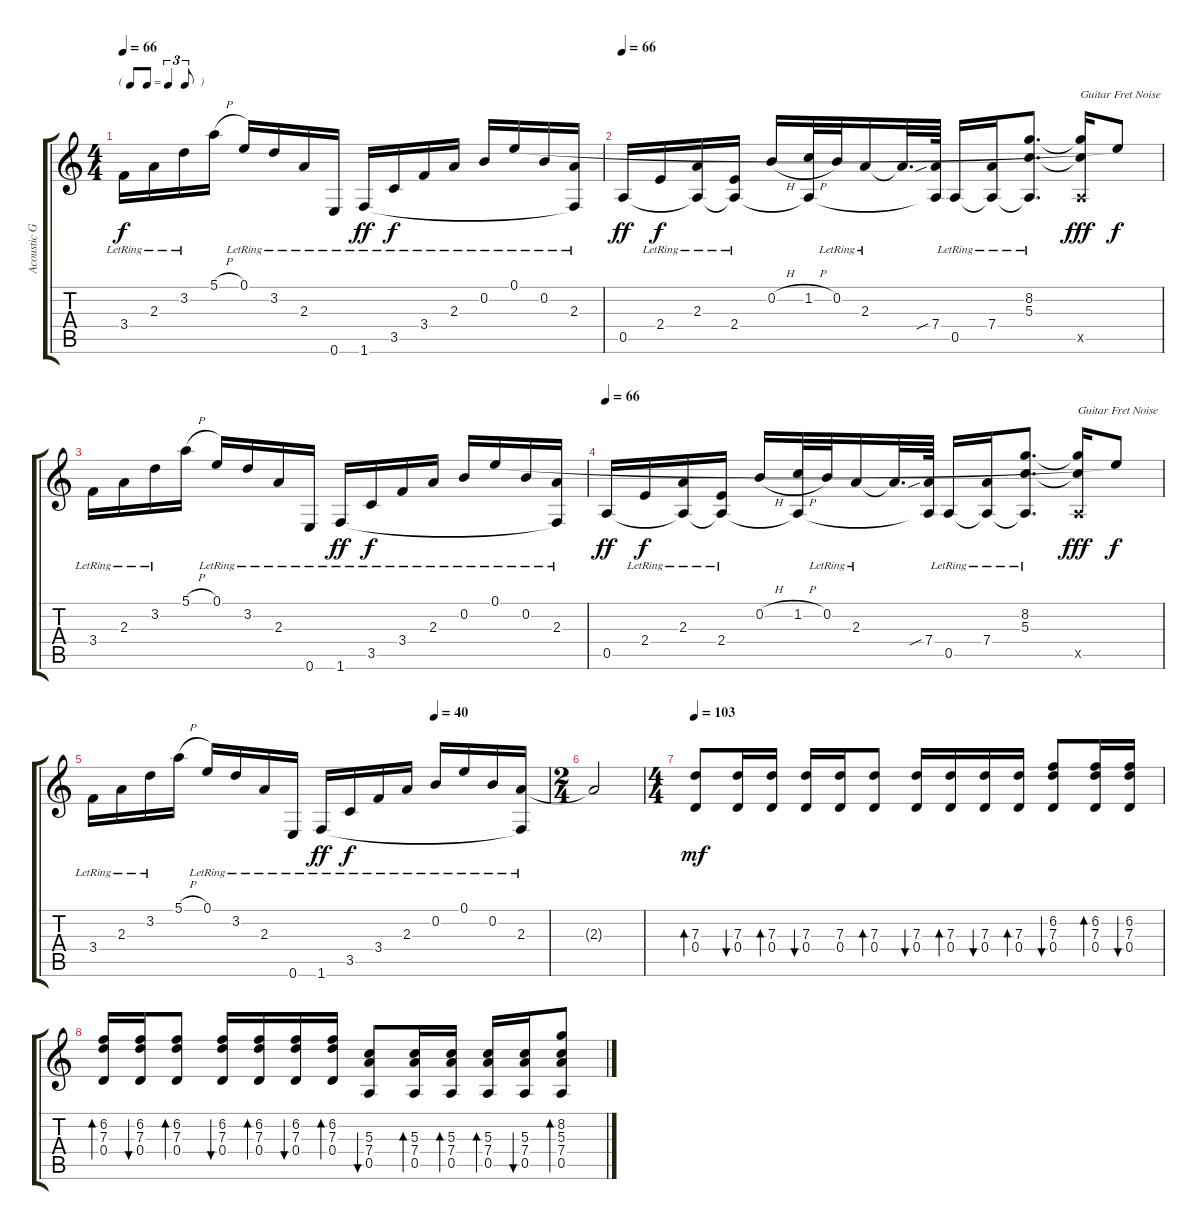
\track ("Acoustic Guitar" "Acoustic G") {instrument acousticguitarsteel}
\staff {score tabs}
\tuning (E4 B3 G3 D3 A2 E2) {hide}
\ts (4 4)
\tf triplet8th
\tempo 66
\clef g2
\ks c
3.4{lr}.16{dy f instrument acousticguitarsteel} 2.3{lr}.16 3.2{lr}.16 5.1{h}.16 0.1{lr}.16 3.2{lr}.16 2.3{lr}.16 0.6{lr}.16 1.6{lr}.16{dy ff} 3.5{lr}.16{dy f} 3.4{lr}.16 2.3{lr}.16 0.2{lr}.16 0.1{lr}.16 0.2{lr}.16 (2.3{lr} 1.6{t}).16 |
\tempo 66
0.5.16{dy ff} 2.4{lr}.16{dy f} (2.3{lr} 0.5{t}).16 (2.4{lr} 0.5{t}).16 0.2{h}.16 (1.2{h} 0.5{t}).32 0.2{lr}.32 2.3{lr}.16 2.3{t}.32{d} (7.4{sib} 0.5{t}).64 0.5{lr}.16 (7.4{lr} 0.5{t}).16 (8.2{lr} 5.3{lr} 0.5{t}).8{d} (8.2{t} 5.3{t} 0.5{x}).16{txt "Guitar Fret Noise" dy fff instrument guitarfretnoise} 0.1{t}.8{dy f} |
3.4{lr}.16{instrument acousticguitarsteel} 2.3{lr}.16 3.2{lr}.16 5.1{h}.16 0.1{lr}.16 3.2{lr}.16 2.3{lr}.16 0.6{lr}.16 1.6{lr}.16{dy ff} 3.5{lr}.16{dy f} 3.4{lr}.16 2.3{lr}.16 0.2{lr}.16 0.1{lr}.16 0.2{lr}.16 (2.3{lr} 1.6{t}).16 |
\tempo 66
0.5.16{dy ff} 2.4{lr}.16{dy f} (2.3{lr} 0.5{t}).16 (2.4{lr} 0.5{t}).16 0.2{h}.16 (1.2{h} 0.5{t}).32 0.2{lr}.32 2.3{lr}.16 2.3{t}.32{d} (7.4{sib} 0.5{t}).64 0.5{lr}.16 (7.4{lr} 0.5{t}).16 (8.2{lr} 5.3{lr} 0.5{t}).8{d} (8.2{t} 5.3{t} 0.5{x}).16{txt "Guitar Fret Noise" dy fff instrument guitarfretnoise} 0.1{t}.8{dy f} |
\tempo (40 0.75)
3.4{lr}.16{instrument acousticguitarsteel} 2.3{lr}.16 3.2{lr}.16 5.1{h}.16 0.1{lr}.16 3.2{lr}.16 2.3{lr}.16 0.6{lr}.16 1.6{lr}.16{dy ff} 3.5{lr}.16{dy f} 3.4{lr}.16 2.3{lr}.16 0.2{lr}.16 0.1{lr}.16 0.2{lr}.16 (2.3{lr} 1.6{t}).16 |
\ts (2 4)
2.3{t}.2 |
\ts (4 4)
\tempo 103
(7.3 0.4).8{bd 60 dy mf} (7.3 0.4).16{bu 120} (7.3 0.4).16{bd 120} (7.3 0.4).16{bu 120} (7.3 0.4).16 (7.3 0.4).8{bd 120} (7.3 0.4).16{bu 120} (7.3 0.4).16{bd 120} (7.3 0.4).16{bu 120} (7.3 0.4).16{bd 120} (6.2 7.3 0.4).8{bu 120} (6.2 7.3 0.4).16{bd 120} (6.2 7.3 0.4).16{bu 120} |
(6.2 7.3 0.4).16{bd 120} (6.2 7.3 0.4).16{bu 120} (6.2 7.3 0.4).8{bd 120} (6.2 7.3 0.4).16{bu 120} (6.2 7.3 0.4).16{bd 120} (6.2 7.3 0.4).16{bu 120} (6.2 7.3 0.4).16{bd 120} (5.3 7.4 0.5).8{bu 60} (5.3 7.4 0.5).16{bd 60} (5.3 7.4 0.5).16{bd 60} (5.3 7.4 0.5).16{bd 60} (5.3 7.4 0.5).16{bu 60} (8.2 5.3 7.4 0.5).8{bd 60}
